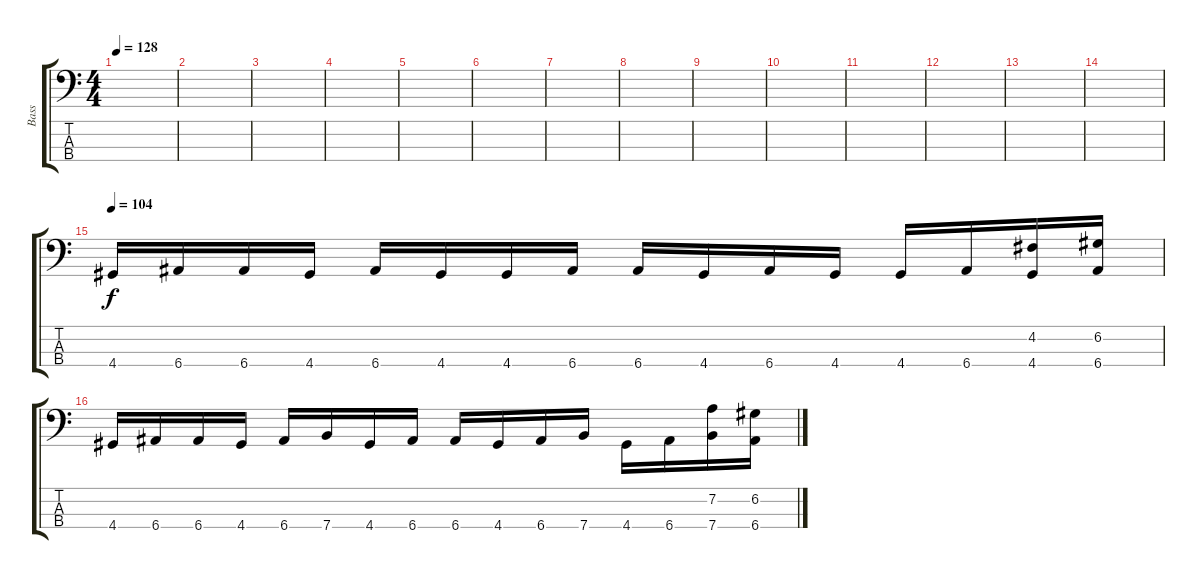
\track ("Bass" "Bass") {instrument slapbass1}
\staff {score tabs}
\tuning (G2 D2 A1 E1) {hide}
\ts (4 4)
\tempo 128
\clef f4
\ks c
|
|
|
|
|
|
|
|
|
|
|
|
|
|
\tempo 104
4.4.16 6.4.16 6.4.16 4.4.16 6.4.16 4.4.16 4.4.16 6.4.16 6.4.16 4.4.16 6.4.16 4.4.16 4.4.16 6.4.16 (4.2 4.4).16 (6.2 6.4).16 |
4.4.16 6.4.16 6.4.16 4.4.16 6.4.16 7.4.16 4.4.16 6.4.16 6.4.16 4.4.16 6.4.16 7.4.16 4.4.16 6.4.16 (7.2 7.4).16 (6.2 6.4).16
